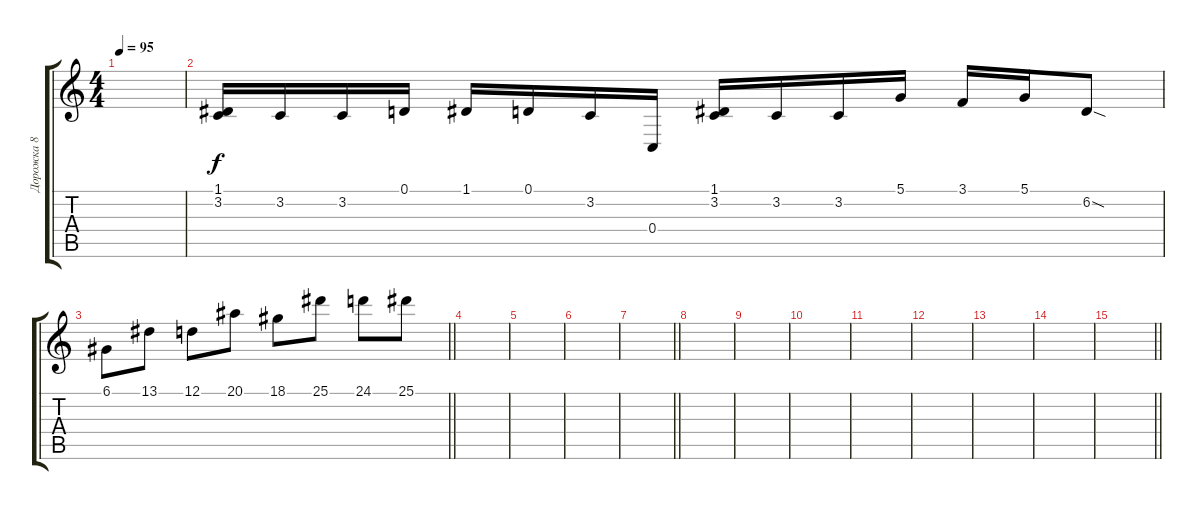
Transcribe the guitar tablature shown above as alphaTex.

\track ("Дорожка 8" "Дорожка 8") {instrument fx5brightness}
\staff {score tabs}
\tuning (D4 A3 F3 C3 G2 C2) {hide}
\ts (4 4)
\tempo 95
\clef g2
\ks c
|
(1.1 3.2).16{instrument lead2sawtooth} 3.2.16 3.2.16 0.1.16 1.1.16 0.1.16 3.2.16 0.4.16 (1.1 3.2).16 3.2.16 3.2.16 5.1.16 3.1.16 5.1.16 6.2{sod}.8 |
\barLineRight lightlight
6.1.8 13.1.8 12.1.8 20.1.8 18.1.8 25.1.8 24.1.8 25.1.8 |
|
|
|
\barLineRight lightlight
|
|
|
|
|
|
|
|
\barLineRight lightlight
